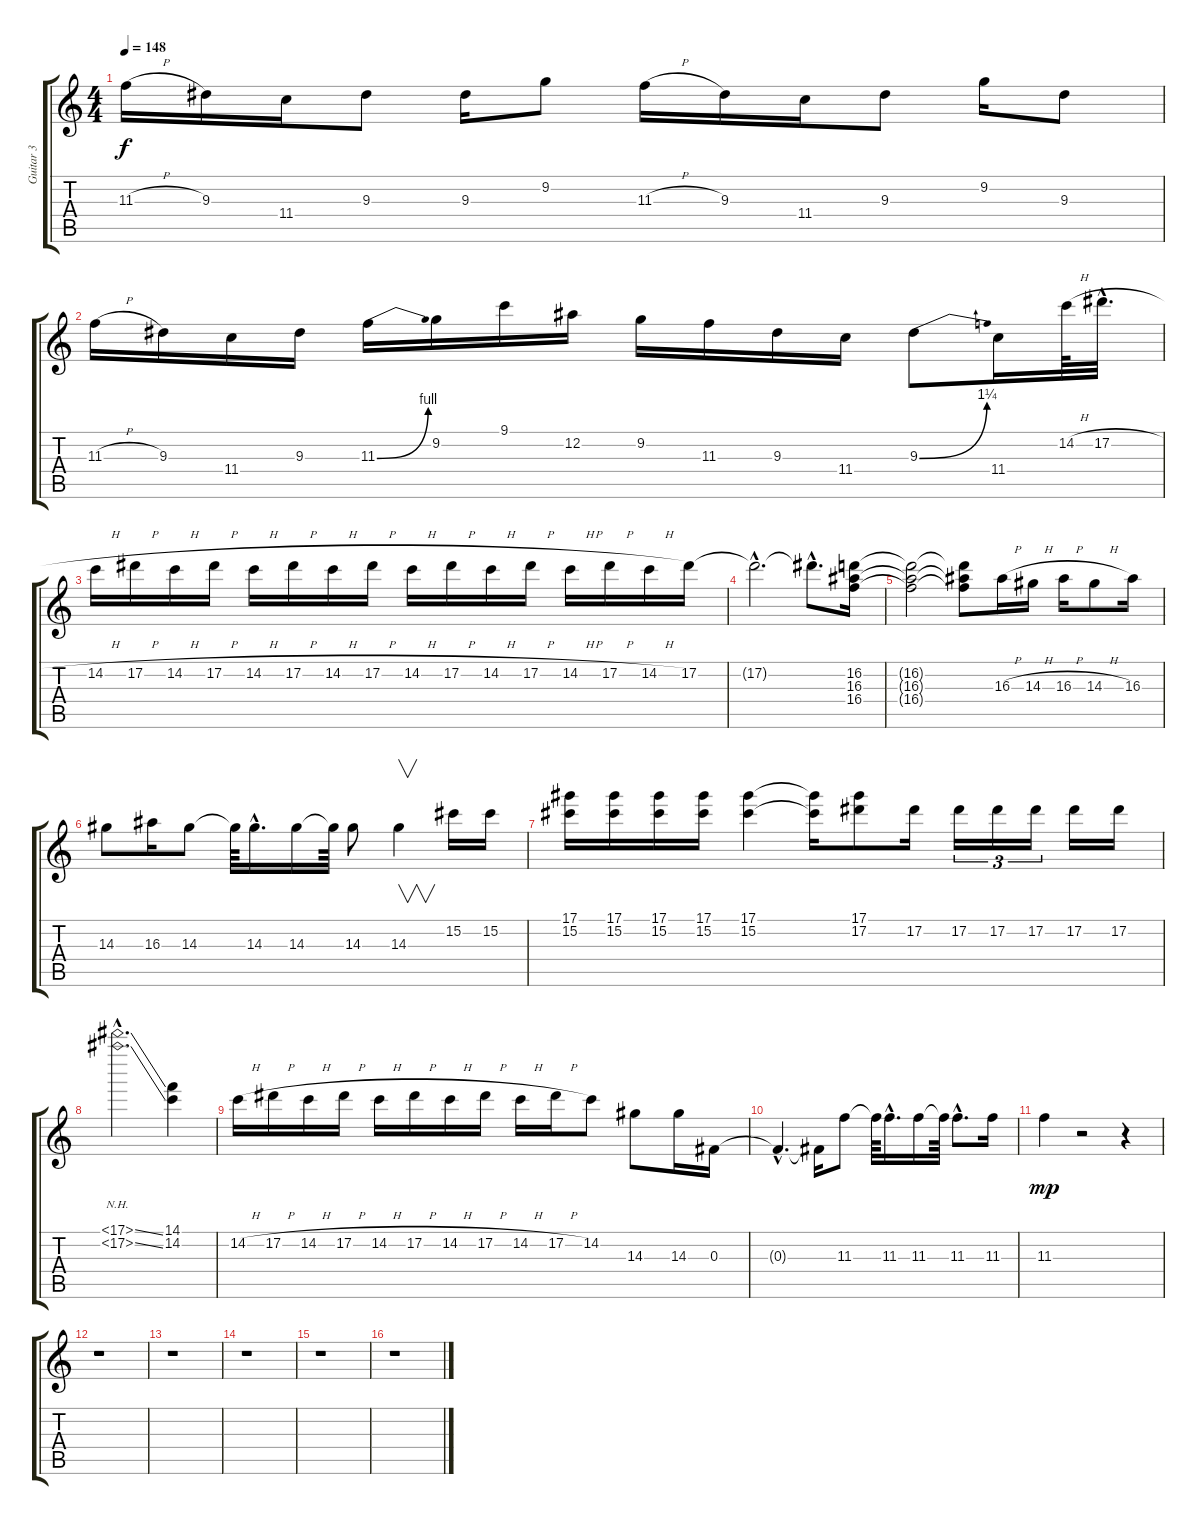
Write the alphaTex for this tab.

\track ("Guitar 3" "Guitar 3") {instrument distortionguitar}
\staff {score tabs}
\tuning (Eb4 Bb3 Gb3 Db3 Ab2 Eb2) {hide}
\ts (4 4)
\tempo 148
\clef g2
\ks c
11.3{h}.16{dy f} 9.3.16 11.4.16 9.3.8 9.3.16 9.2.8 11.3{h}.16 9.3.16 11.4.16 9.3.8 9.2.16 9.3.8 |
11.3{h}.16 9.3.16 11.4.16 9.3.16 11.3{be (bend 0 0 60 4)}.16 9.2.16 9.1.16 12.2.16 9.2.16 11.3.16 9.3.16 11.4.16 9.3{be (bend 0 0 60 5)}.8 11.4.16 14.2{h}.64 17.2{h hac}.32{d} |
14.2{h}.16 17.2{h}.16 14.2{h}.16 17.2{h}.16 14.2{h}.16 17.2{h}.16 14.2{h}.16 17.2{h}.16 14.2{h}.16 17.2{h}.16 14.2{h}.16 17.2{h}.16 14.2{h}.16 17.2{h}.16 14.2{h}.16 17.2.16 |
17.2{hac t}.2{d} 17.2{hac t}.8{d} (16.2 16.3 16.4).16 |
(16.2{t} 16.3{t} 16.4{t}).2 (16.2{t} 16.3{t} 16.4{t}).8 16.3{h}.16 14.3{h}.16 16.3{h}.16 14.3{h}.8 16.3.16 |
14.3.8 16.3.16 14.3.8 14.3{t}.64 14.3{hac}.16{d} 14.3.16 14.3{t}.64 14.3.8 14.3.4{v} 15.2.16 15.2.16 |
(17.1 15.2).16 (17.1 15.2).16 (17.1 15.2).16 (17.1 15.2).16 (17.1 15.2).4 (17.1{t} 15.2{t}).16 (17.1 17.2).8 17.2.16 17.2.16{tu (3 2)} 17.2.16{tu (3 2)} 17.2.16{tu (3 2)} 17.2.16 17.2.16 |
(17.1{nh ss hac} 17.2{nh ss hac}).2{d} (14.1 14.2).4 |
14.2{h}.16 17.2{h}.16 14.2{h}.16 17.2{h}.16 14.2{h}.16 17.2{h}.16 14.2{h}.16 17.2{h}.16 14.2{h}.16 17.2{h}.16 14.2.8 14.3.8 14.3.16 0.3.16 |
0.3{hac t}.4{d} 0.3{t}.16 11.3.8 11.3{t}.64 11.3{hac}.16{d} 11.3.16 11.3{t}.64 11.3{hac}.8{d} 11.3.16 |
11.3.4{dy mp} r.2 r.4 |
r.1 |
r.1 |
r.1 |
r.1 |
r.1
